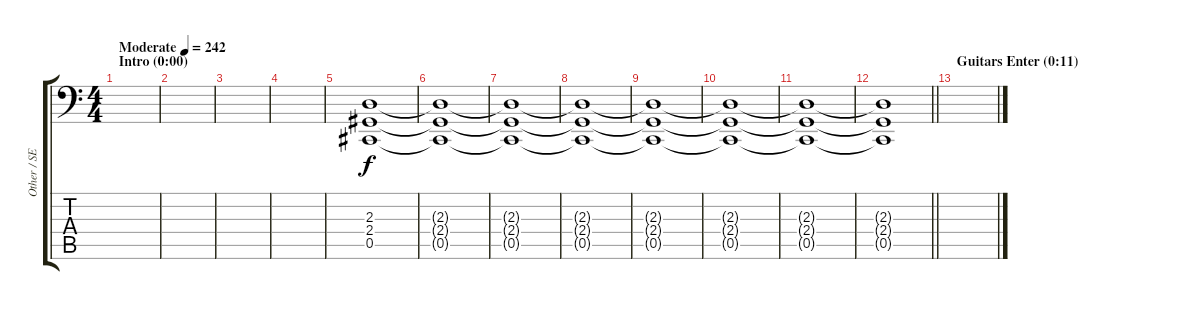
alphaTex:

\track ("Other / SE" "Other / SE") {instrument applause}
\staff {score tabs}
\tuning (D4 E3 C3 Gb2 Db2 Gb1) {hide}
\ts (4 4)
\section ("" "Intro (0:00)")
\tempo (242 "Moderate")
\clef f4
\ks c
|
|
|
|
(2.3 2.4 0.5).1{volume 6} |
(2.3{t} 2.4{t} 0.5{t}).1 |
(2.3{t} 2.4{t} 0.5{t}).1 |
(2.3{t} 2.4{t} 0.5{t}).1 |
(2.3{t} 2.4{t} 0.5{t}).1{volume 12} |
(2.3{t} 2.4{t} 0.5{t}).1 |
(2.3{t} 2.4{t} 0.5{t}).1 |
\barLineRight lightlight
(2.3{t} 2.4{t} 0.5{t}).1 |
\section ("" "Guitars Enter (0:11)")
